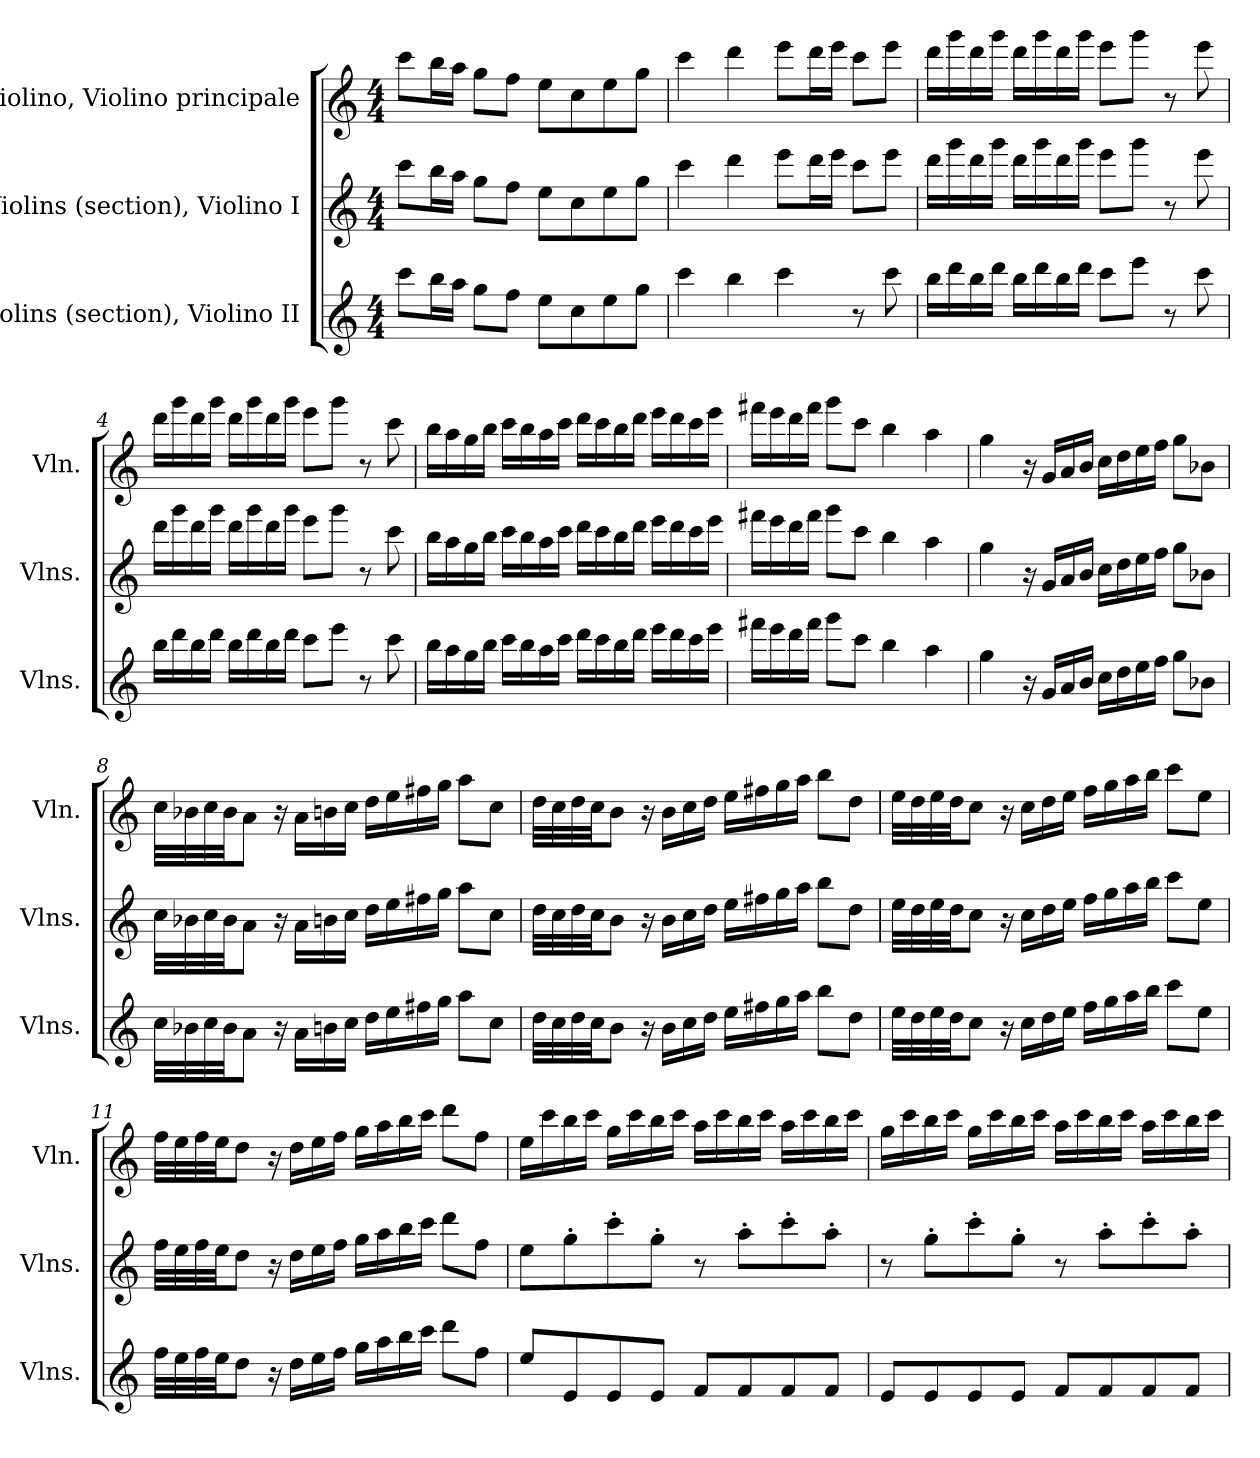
**kern	**kern	**kern
*part3	*part2	*part1
*staff3	*staff2	*staff1
*I"Violins (section), Violino II	*I"Violins (section), Violino I	*I"Violino, Violino principale
*I'Vlns.	*I'Vlns.	*I'Vln.
*clefG2	*clefG2	*clefG2
*k[]	*k[]	*k[]
*M4/4	*M4/4	*M4/4
*MM125	*MM125	*MM125
=1	=1	=1
8ccc\L	8ccc\L	8ccc\L
16bb\L	16bb\L	16bb\L
16aa\JJ	16aa\JJ	16aa\JJ
8gg\L	8gg\L	8gg\L
8ff\J	8ff\J	8ff\J
8ee\L	8ee\L	8ee\L
8cc\	8cc\	8cc\
8ee\	8ee\	8ee\
8gg\J	8gg\J	8gg\J
=2	=2	=2
4ccc\	4ccc\	4ccc\
4bb\	4ddd\	4ddd\
4ccc\	8eee\L	8eee\L
.	16ddd\L	16ddd\L
.	16eee\JJ	16eee\JJ
8r	8ccc\L	8ccc\L
8ccc\	8eee\J	8eee\J
!!LO:LB:g=z
=3	=3	=3
16bb\LL	16ddd\LL	16ddd\LL
16ddd\	16ggg\	16ggg\
16bb\	16ddd\	16ddd\
16ddd\JJ	16ggg\JJ	16ggg\JJ
16bb\LL	16ddd\LL	16ddd\LL
16ddd\	16ggg\	16ggg\
16bb\	16ddd\	16ddd\
16ddd\JJ	16ggg\JJ	16ggg\JJ
8ccc\L	8eee\L	8eee\L
8eee\J	8ggg\J	8ggg\J
8r	8r	8r
8ccc\	8eee\	8eee\
=4	=4	=4
16bb\LL	16ddd\LL	16ddd\LL
16ddd\	16ggg\	16ggg\
16bb\	16ddd\	16ddd\
16ddd\JJ	16ggg\JJ	16ggg\JJ
16bb\LL	16ddd\LL	16ddd\LL
16ddd\	16ggg\	16ggg\
16bb\	16ddd\	16ddd\
16ddd\JJ	16ggg\JJ	16ggg\JJ
8ccc\L	8eee\L	8eee\L
8eee\J	8ggg\J	8ggg\J
8r	8r	8r
8ccc\	8ccc\	8ccc\
!!LO:LB:g=z
=5	=5	=5
16bb\LL	16bb\LL	16bb\LL
16aa\	16aa\	16aa\
16gg\	16gg\	16gg\
16bb\JJ	16bb\JJ	16bb\JJ
16ccc\LL	16ccc\LL	16ccc\LL
16bb\	16bb\	16bb\
16aa\	16aa\	16aa\
16ccc\JJ	16ccc\JJ	16ccc\JJ
16ddd\LL	16ddd\LL	16ddd\LL
16ccc\	16ccc\	16ccc\
16bb\	16bb\	16bb\
16ddd\JJ	16ddd\JJ	16ddd\JJ
16eee\LL	16eee\LL	16eee\LL
16ddd\	16ddd\	16ddd\
16ccc\	16ccc\	16ccc\
16eee\JJ	16eee\JJ	16eee\JJ
=6	=6	=6
16fff#X\LL	16fff#X\LL	16fff#X\LL
16eee\	16eee\	16eee\
16ddd\	16ddd\	16ddd\
16fff#\JJ	16fff#\JJ	16fff#\JJ
8ggg\L	8ggg\L	8ggg\L
8ccc\J	8ccc\J	8ccc\J
4bb\	4bb\	4bb\
4aa\	4aa\	4aa\
=7	=7	=7
4gg\	4gg\	4gg\
16r	16r	16r
16g/LL	16g/LL	16g/LL
16a/	16a/	16a/
16b/JJ	16b/JJ	16b/JJ
16cc\LL	16cc\LL	16cc\LL
16dd\	16dd\	16dd\
16ee\	16ee\	16ee\
16ff\JJ	16ff\JJ	16ff\JJ
8gg\L	8gg\L	8gg\L
8b-X\J	8b-X\J	8b-X\J
!!LO:LB:g=z
=8	=8	=8
32cc\LLL	32cc\LLL	32cc\LLL
32b-X\	32b-X\	32b-X\
32cc\	32cc\	32cc\
32b-\JJ	32b-\JJ	32b-\JJ
8a\J	8a\J	8a\J
16r	16r	16r
16a\LL	16a\LL	16a\LL
16bn\	16bn\	16bn\
16cc\JJ	16cc\JJ	16cc\JJ
16dd\LL	16dd\LL	16dd\LL
16ee\	16ee\	16ee\
16ff#X\	16ff#X\	16ff#X\
16gg\JJ	16gg\JJ	16gg\JJ
8aa\L	8aa\L	8aa\L
8cc\J	8cc\J	8cc\J
=9	=9	=9
32dd\LLL	32dd\LLL	32dd\LLL
32cc\	32cc\	32cc\
32dd\	32dd\	32dd\
32cc\JJ	32cc\JJ	32cc\JJ
8b\J	8b\J	8b\J
16r	16r	16r
16b\LL	16b\LL	16b\LL
16cc\	16cc\	16cc\
16dd\JJ	16dd\JJ	16dd\JJ
16ee\LL	16ee\LL	16ee\LL
16ff#X\	16ff#X\	16ff#X\
16gg\	16gg\	16gg\
16aa\JJ	16aa\JJ	16aa\JJ
8bb\L	8bb\L	8bb\L
8dd\J	8dd\J	8dd\J
!!LO:LB:g=z
=10	=10	=10
32ee\LLL	32ee\LLL	32ee\LLL
32dd\	32dd\	32dd\
32ee\	32ee\	32ee\
32dd\JJ	32dd\JJ	32dd\JJ
8cc\J	8cc\J	8cc\J
16r	16r	16r
16cc\LL	16cc\LL	16cc\LL
16dd\	16dd\	16dd\
16ee\JJ	16ee\JJ	16ee\JJ
16ff\LL	16ff\LL	16ff\LL
16gg\	16gg\	16gg\
16aa\	16aa\	16aa\
16bb\JJ	16bb\JJ	16bb\JJ
8ccc\L	8ccc\L	8ccc\L
8ee\J	8ee\J	8ee\J
=11	=11	=11
32ff\LLL	32ff\LLL	32ff\LLL
32ee\	32ee\	32ee\
32ff\	32ff\	32ff\
32ee\JJ	32ee\JJ	32ee\JJ
8dd\J	8dd\J	8dd\J
16r	16r	16r
16dd\LL	16dd\LL	16dd\LL
16ee\	16ee\	16ee\
16ff\JJ	16ff\JJ	16ff\JJ
16gg\LL	16gg\LL	16gg\LL
16aa\	16aa\	16aa\
16bb\	16bb\	16bb\
16ccc\JJ	16ccc\JJ	16ccc\JJ
8ddd\L	8ddd\L	8ddd\L
8ff\J	8ff\J	8ff\J
!!LO:PB:g=z
=12	=12	=12
8ee/L	8ee\L	16ee\LL
.	.	16ccc\
8e/	8gg'\	16bb\
.	.	16ccc\JJ
8e/	8ccc'\	16gg\LL
.	.	16ccc\
8e/J	8gg'\J	16bb\
.	.	16ccc\JJ
8f/L	8r	16aa\LL
.	.	16ccc\
8f/	8aa'\L	16bb\
.	.	16ccc\JJ
8f/	8ccc'\	16aa\LL
.	.	16ccc\
8f/J	8aa'\J	16bb\
.	.	16ccc\JJ
=13	=13	=13
8e/L	8r	16gg\LL
.	.	16ccc\
8e/	8gg'\L	16bb\
.	.	16ccc\JJ
8e/	8ccc'\	16gg\LL
.	.	16ccc\
8e/J	8gg'\J	16bb\
.	.	16ccc\JJ
8f/L	8r	16aa\LL
.	.	16ccc\
8f/	8aa'\L	16bb\
.	.	16ccc\JJ
8f/	8ccc'\	16aa\LL
.	.	16ccc\
8f/J	8aa'\J	16bb\
.	.	16ccc\JJ
=	=	=
*-	*-	*-
